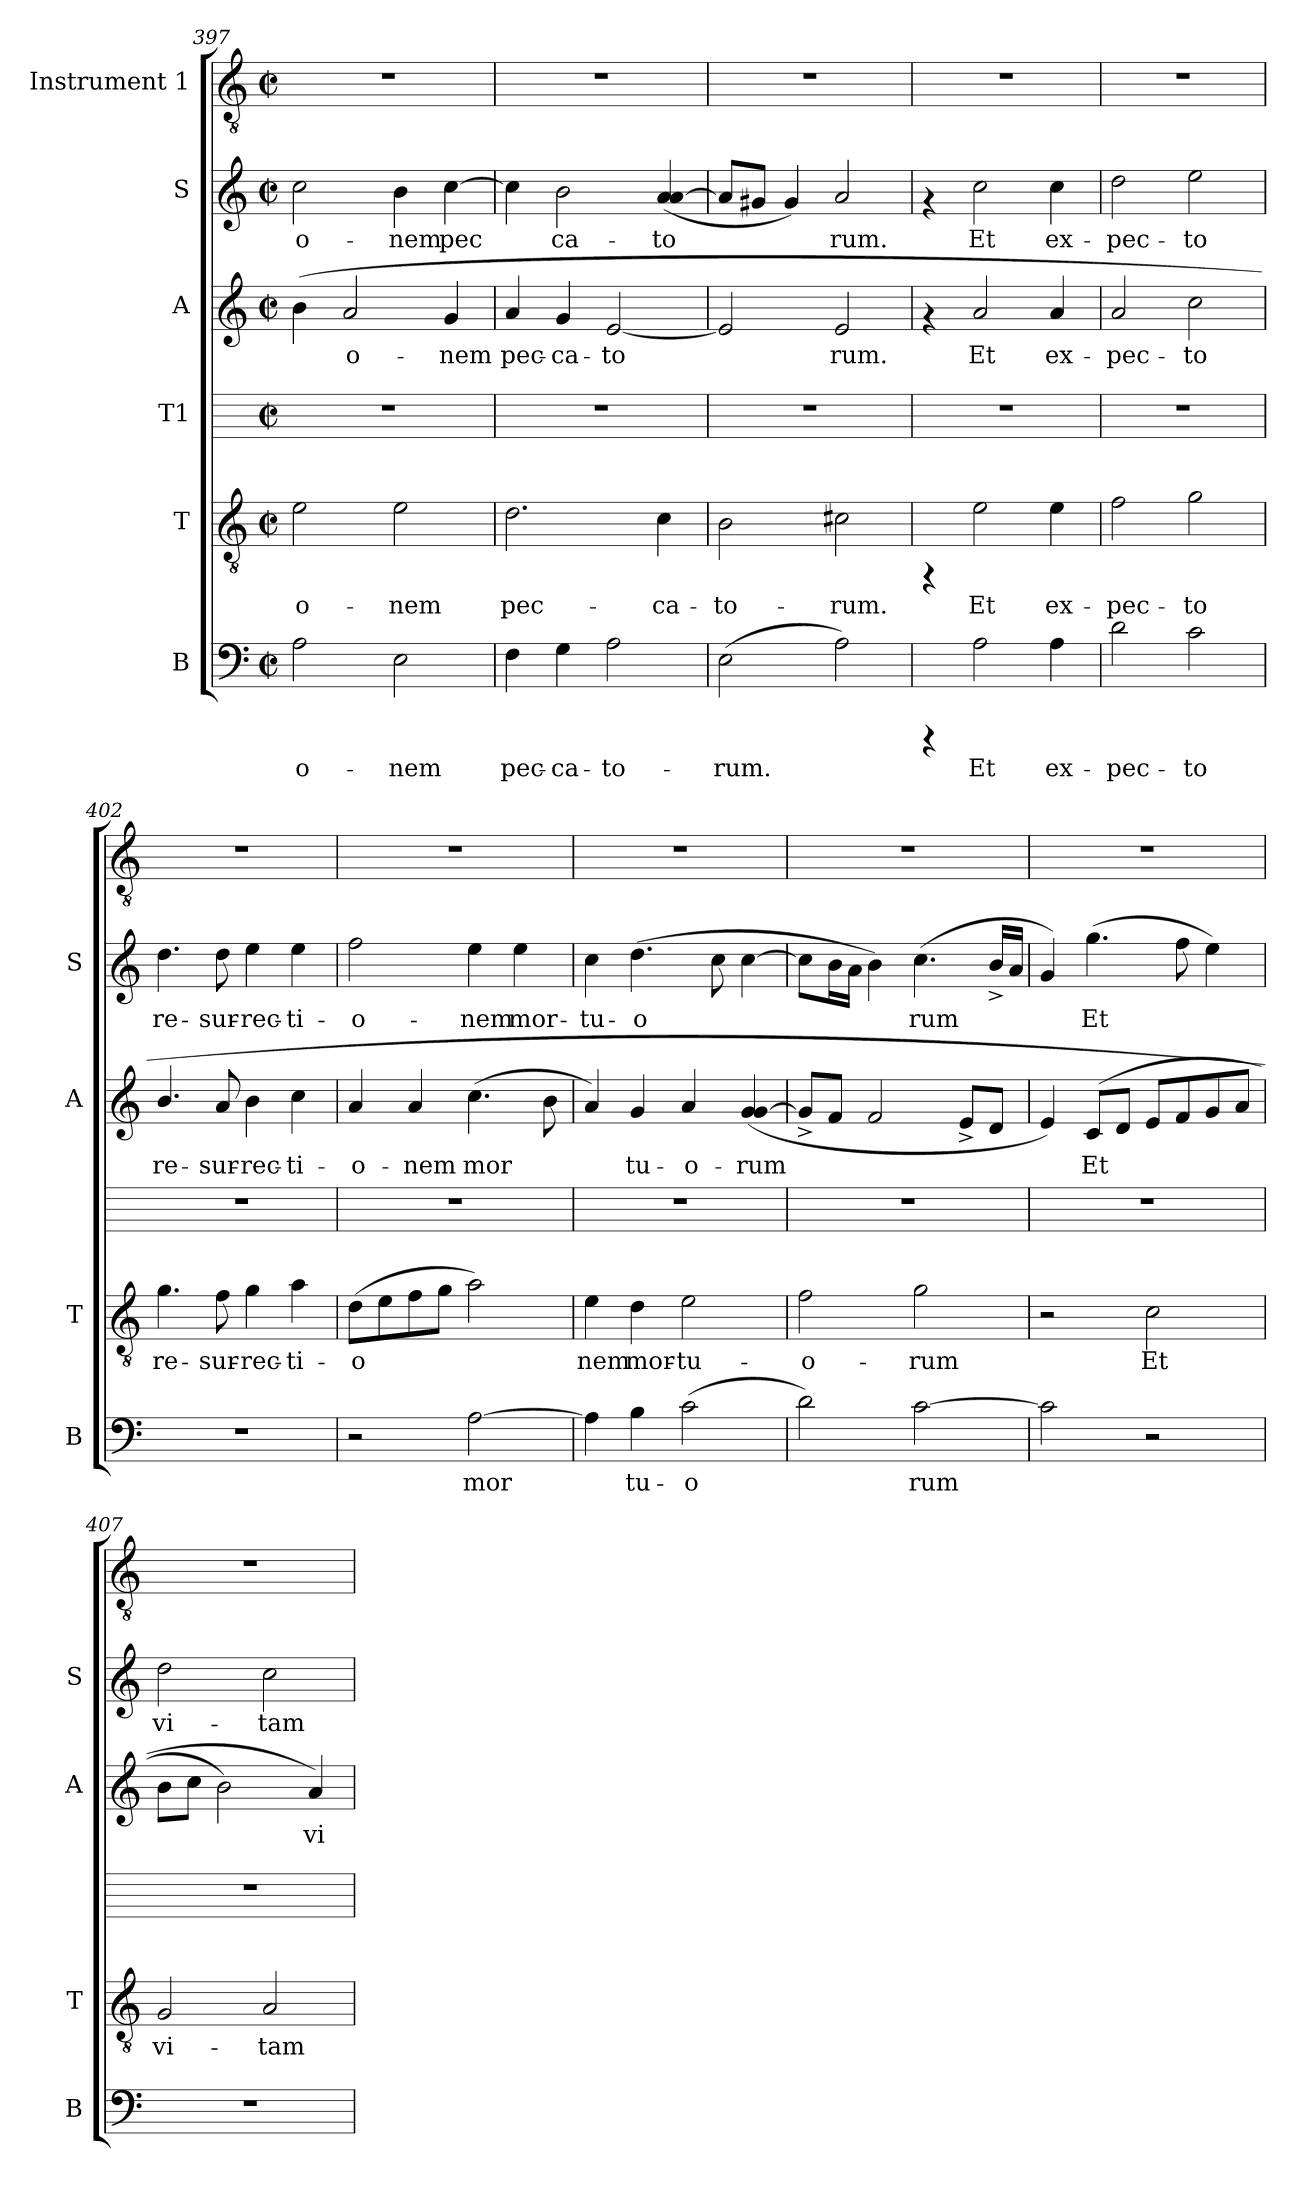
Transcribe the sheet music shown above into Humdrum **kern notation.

**kern	**text	**kern	**text	**kern	**kern	**text	**kern	**text	**kern
*part6	*part6	*part5	*part5	*part4	*part3	*part3	*part2	*part2	*part1
*staff6	*staff6	*staff5	*staff5	*staff4	*staff3	*staff3	*staff2	*staff2	*staff1
*I"B	*	*I"T	*	*I"T1	*I"A	*	*I"S	*	*I"Instrument 1
*I'B	*	*I'T	*	*	*I'A	*	*I'S	*	*
!!LO:PB:g=z
*clefF4	*	*clefGv2	*	*	*clefG2	*	*clefG2	*	*clefGv2
*k[]	*	*k[]	*	*k[]	*k[]	*	*k[]	*	*k[]
*C:	*	*C:	*	*C:	*C:	*	*C:	*	*C:
*M2/2	*	*M2/2	*	*M2/2	*M2/2	*	*M2/2	*	*M2/2
*met(c|)	*	*met(c|)	*	*met(c|)	*met(c|)	*	*met(c|)	*	*met(c|)
=397	=397	=397	=397	=397	=397	=397	=397	=397	=397
!	!LO:LY:b:cj	!	!LO:LY:b:cj	!	!	!LO:LY:b:cj	!	!LO:LY:b:cj	!
2A\	-o-	2e\	-o-	1r	(<4b\	--	2cc\	-o-	1r
!	!	!	!	!	!	!LO:LY:b:cj	!	!	!
.	.	.	.	.	2a/	-o-	.	.	.
!	!LO:LY:b:cj	!	!LO:LY:b:cj	!	!	!	!	!LO:LY:b:cj	!
2E\	-nem	2e\	-nem	.	.	.	4b\	-nem	.
!	!	!	!	!	!	!LO:LY:b:cj	!	!LO:LY:b:cj	!
.	.	.	.	.	4g/	-nem	[>4cc\	pec-	.
=398	=398	=398	=398	=398	=398	=398	=398	=398	=398
!	!LO:LY:b:cj	!	!LO:LY:b:cj	!	!	!LO:LY:b:cj	!	!LO:LY:b:cj	!
4F\	pec-	2.d\	pec-	1r	4a/	pec-	4cc\]	--	1r
!	!LO:LY:b:cj	!	!	!	!	!LO:LY:b:cj	!	!LO:LY:b:cj	!
4G\	-ca-	.	.	.	4g/	-ca-	2b\	-ca-	.
!	!LO:LY:b:cj	!	!	!	!	!LO:LY:b:cj	!	!	!
2A\	-to-	.	.	.	[<2e/	-to-	.	.	.
!	!	!	!LO:LY:b:cj	!	!	!	!	!LO:LY:b:cj	!
.	.	4c\	-ca-	.	.	.	(<4a/ [<4a/	-to-	.
=399	=399	=399	=399	=399	=399	=399	=399	=399	=399
!	!LO:LY:b:cj	!	!LO:LY:b:cj	!	!	!LO:LY:b:cj	!	!LO:LY:b:cj	!
(>2E\	-rum.	2B\	-to-	1r	2e/]	--	8a/L]	--	1r
!	!	!	!	!	!	!	!	!LO:LY:b:cj	!
.	.	.	.	.	.	.	8g#X/J	--	.
!	!	!	!	!	!	!	!	!LO:LY:b:cj	!
.	.	.	.	.	.	.	4g#/)	--	.
!	!LO:LY:b:cj	!	!LO:LY:b:cj	!	!	!LO:LY:b:cj	!	!LO:LY:b:cj	!
2A\)	.	2c#X\	-rum.	.	2e/	-rum.	2a/	-rum.	.
=400	=400	=400	=400	=400	=400	=400	=400	=400	=400
4rCCC	.	4rFF	.	1r	4rf	.	4rf	.	1r
!	!LO:LY:b:cj	!	!LO:LY:b:cj	!	!	!LO:LY:b:cj	!	!LO:LY:b:cj	!
2A\	Et	2e\	Et	.	2a/	Et	2cc\	Et	.
!	!LO:LY:b:cj	!	!LO:LY:b:cj	!	!	!LO:LY:b:cj	!	!LO:LY:b:cj	!
4A\	ex-	4e\	ex-	.	4a/	ex-	4cc\	ex-	.
=401	=401	=401	=401	=401	=401	=401	=401	=401	=401
!	!LO:LY:b:cj	!	!LO:LY:b:cj	!	!	!LO:LY:b:cj	!	!LO:LY:b:cj	!
2d\	-pec-	2f\	-pec-	1r	2a/	-pec-	2dd\	-pec-	1r
!	!LO:LY:b:cj	!	!LO:LY:b:cj	!	!	!LO:LY:b:cj	!	!LO:LY:b:cj	!
2c\	-to	2g\	-to	.	2cc\	-to	2ee\	-to	.
=402	=402	=402	=402	=402	=402	=402	=402	=402	=402
!	!	!	!LO:LY:b:cj	!	!	!LO:LY:b:cj	!	!LO:LY:b:cj	!
1r	.	4.g\	re-	1r	4.b/	re-	4.dd\	re-	1r
!	!	!	!LO:LY:b:cj	!	!	!LO:LY:b:cj	!	!LO:LY:b:cj	!
.	.	8f\	-sur-	.	8a/	-sur-	8dd\	-sur-	.
!	!	!	!LO:LY:b:cj	!	!	!LO:LY:b:cj	!	!LO:LY:b:cj	!
.	.	4g\	-rec-	.	4b\	-rec-	4ee\	-rec-	.
!	!	!	!LO:LY:b:cj	!	!	!LO:LY:b:cj	!	!LO:LY:b:cj	!
.	.	4a\	-ti-	.	4cc\	-ti-	4ee\	-ti-	.
!!LO:PB:g=z
=403	=403	=403	=403	=403	=403	=403	=403	=403	=403
!	!	!	!LO:LY:b:cj	!	!	!LO:LY:b:cj	!	!LO:LY:b:cj	!
2r	.	(>8d\L	-o-	1r	4a/	-o-	2ff\	-o-	1r
!	!	!	!LO:LY:b:cj	!	!	!	!	!	!
.	.	8e\	-	.	.	.	.	.	.
!	!	!	!LO:LY:b:cj	!	!	!LO:LY:b:cj	!	!	!
.	.	8f\	.	.	4a/	-nem	.	.	.
!	!	!	!LO:LY:b:cj	!	!	!	!	!	!
.	.	8g\J	.	.	.	.	.	.	.
!	!LO:LY:b:cj	!	!LO:LY:b:cj	!	!	!LO:LY:b:cj	!	!LO:LY:b:cj	!
[>2A\	mor-	2a\)	.	.	(>4.cc\	mor-	4ee\	-nem	.
!	!	!	!	!	!	!	!	!LO:LY:b:cj	!
.	.	.	.	.	.	.	4ee\	mor-	.
!	!	!	!	!	!	!LO:LY:b:cj	!	!	!
.	.	.	.	.	8b\	-	.	.	.
=404	=404	=404	=404	=404	=404	=404	=404	=404	=404
!	!LO:LY:b:cj	!	!LO:LY:b:cj	!	!	!LO:LY:b:cj	!	!LO:LY:b:cj	!
4A\]	--	4e\	nem	1r	4a/)	-	4cc\	-tu-	1r
!	!LO:LY:b:cj	!	!LO:LY:b:cj	!	!	!LO:LY:b:cj	!	!LO:LY:b:cj	!
4B\	-tu-	4d\	mor-	.	4g/	-tu-	(>4.dd\	-o-	.
!	!LO:LY:b:cj	!	!LO:LY:b:cj	!	!	!LO:LY:b:cj	!	!	!
(>2c\	-o-	2e\	-tu-	.	4a/	-o-	.	.	.
!	!	!	!	!	!	!	!	!LO:LY:b:cj	!
.	.	.	.	.	.	.	8cc\	-	.
!	!	!	!	!	!	!LO:LY:b:cj	!	!LO:LY:b:cj	!
.	.	.	.	.	(<4g/ [<4g/	-rum	[>4cc\	.	.
=405	=405	=405	=405	=405	=405	=405	=405	=405	=405
!	!LO:LY:b:cj	!	!LO:LY:b:cj	!	!	!	!	!LO:LY:b:cj	!
2d\)	--	2f\	-o-	1r	8g^>/L]	.	8cc\L]	-	1r
!	!	!	!	!	!	!	!	!LO:LY:b:cj	!
.	.	.	.	.	8f/J	.	16b\	--	.
!	!	!	!	!	!	!	!	!LO:LY:b:cj	!
.	.	.	.	.	.	.	16a\J	--	.
!	!	!	!	!	!	!	!	!LO:LY:b:cj	!
.	.	.	.	.	2f/	.	4b\)	--	.
!	!LO:LY:b:cj	!	!LO:LY:b:cj	!	!	!	!	!LO:LY:b:cj	!
[>2c\	-rum	2g\	-rum	.	.	.	(>4.cc\	-rum	.
.	.	.	.	.	8e^>/L	.	.	.	.
!	!	!	!	!	!	!	!	!LO:LY:b:cj	!
.	.	.	.	.	8d/J	.	16b^>/L	.	.
!	!	!	!	!	!	!	!	!LO:LY:b:cj	!
.	.	.	.	.	.	.	16a/J	.	.
=406	=406	=406	=406	=406	=406	=406	=406	=406	=406
!	!	!	!	!	!	!LO:LY:b:cj	!	!LO:LY:b:cj	!
2c\]	.	2r	.	1r	4e/)	.	4g/)	.	1r
!	!	!	!	!	!	!LO:LY:b:cj	!	!LO:LY:b:cj	!
.	.	.	.	.	(<8c/L	Et	(>4.gg\	Et	.
!	!	!	!	!	!	!LO:LY:b:cj	!	!	!
.	.	.	.	.	8d/J	.	.	.	.
!	!	!	!LO:LY:b:cj	!	!	!LO:LY:b:cj	!	!	!
2r	.	2c\	Et	.	8e/L	.	.	.	.
!	!	!	!	!	!	!LO:LY:b:cj	!	!LO:LY:b:cj	!
.	.	.	.	.	8f/	.	8ff\	.	.
!	!	!	!	!	!	!LO:LY:b:cj	!	!LO:LY:b:cj	!
.	.	.	.	.	8g/	.	4ee\)	.	.
!	!	!	!	!	!	!LO:LY:b:cj	!	!	!
.	.	.	.	.	8a/J	.	.	.	.
=407	=407	=407	=407	=407	=407	=407	=407	=407	=407
!	!	!	!LO:LY:b:cj	!	!	!LO:LY:b:cj	!	!LO:LY:b:cj	!
1r	.	2G/	vi-	1r	8b\L	.	2dd\	vi-	1r
!	!	!	!	!	!	!LO:LY:b:cj	!	!	!
.	.	.	.	.	8cc\J	.	.	.	.
!	!	!	!	!	!	!LO:LY:b:cj	!	!	!
.	.	.	.	.	2b\)	.	.	.	.
!	!	!	!LO:LY:b:cj	!	!	!	!	!LO:LY:b:cj	!
.	.	2A/	-tam	.	.	.	2cc\	-tam	.
!	!	!	!	!	!	!LO:LY:b:cj	!	!	!
.	.	.	.	.	4a/)	vi-	.	.	.
=	=	=	=	=	=	=	=	=	=
*-	*-	*-	*-	*-	*-	*-	*-	*-	*-
